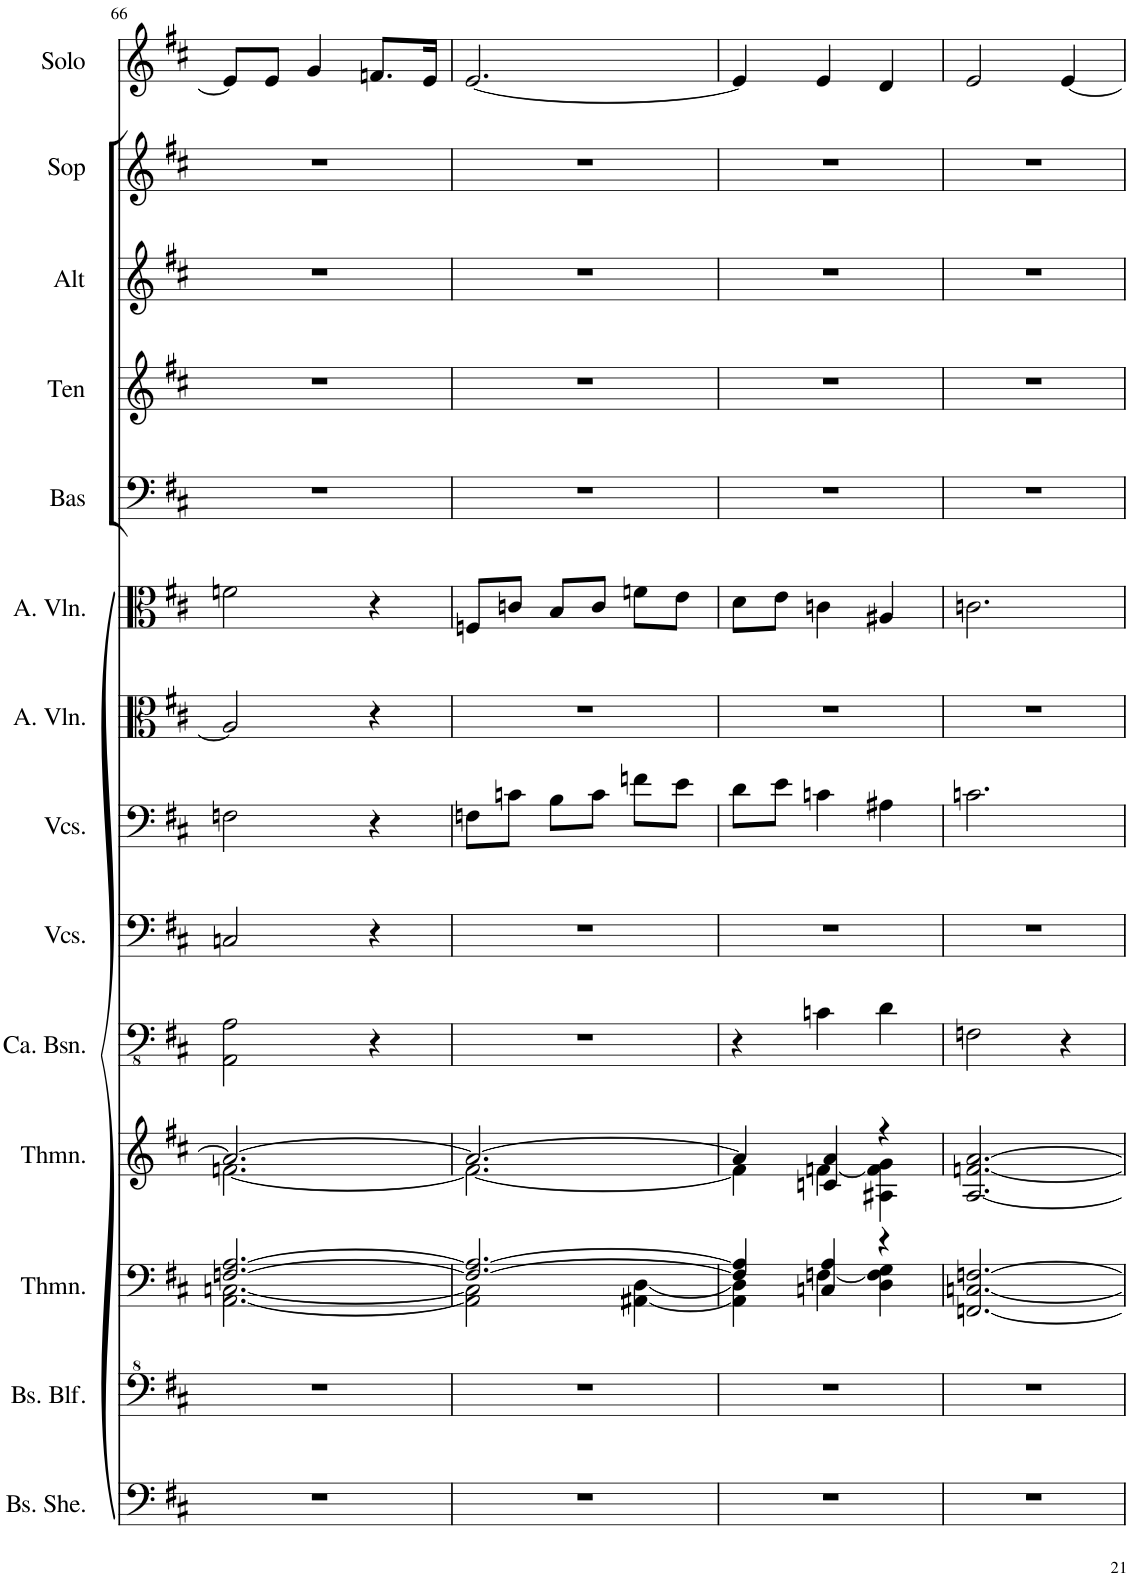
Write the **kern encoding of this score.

**kern	**kern	**kern	**kern	**kern	**kern	**kern	**kern	**kern	**kern	**kern	**kern	**kern	**kern
*part14	*part13	*part12	*part11	*part10	*part9	*part8	*part7	*part6	*part5	*part4	*part3	*part2	*part1
*staff14	*staff13	*staff12	*staff11	*staff10	*staff9	*staff8	*staff7	*staff6	*staff5	*staff4	*staff3	*staff2	*staff1
*I"Bas-sheng, Organ lh2	*I"Bas-blokfluit, Organ rh2	*I"Theremin, Organ lh1	*I"Theremin, Organ rh1	*I"Contrabassen, Double bass	*I"Violoncellos, Cello II	*I"Violoncellos, Cello I	*I"Altviolen, Viola II	*I"Altviolen, Viola I	*I"Bas	*I"Ten	*I"Alt	*I"Sopraan	*I"Bariton solo
*I'Bs. She.	*I'Bs. Blf.	*I'Thmn.	*I'Thmn.	*I'Ca. Bsn.	*I'Vcs.	*I'Vcs.	*I'A. Vln.	*I'A. Vln.	*I'Bas	*I'Ten	*I'Alt	*I'Sop	*I'Solo
!!LO:PB:g=z
*clefF4	*clefF^4	*clefF4	*clefG2	*clefFv4	*clefF4	*clefF4	*clefC3	*clefC3	*clefF4	*clefG2	*clefG2	*clefG2	*clefG2
*	*	*	*	*	*	*	*	*	*	*Trd1c2	*Trd1c2	*	*Trd4c7
*k[f#c#]	*k[f#c#]	*k[f#c#]	*k[f#c#]	*k[f#c#]	*k[f#c#]	*k[f#c#]	*k[f#c#]	*k[f#c#]	*k[f#c#]	*k[f#c#]	*k[f#c#]	*k[f#c#]	*k[f#c#]
*M3/4	*M3/4	*M3/4	*M3/4	*M3/4	*M3/4	*M3/4	*M3/4	*M3/4	*M3/4	*M3/4	*M3/4	*M3/4	*M3/4
=66	=66	=66	=66	=66	=66	=66	=66	=66	=66	=66	=66	=66	=66
*	*	*^	*^	*	*	*	*	*	*	*	*	*	*
2.r	2.r	[2.Fn/ [2.A/	[2.AA\ [2.Cn\	2.a/_	[2.fn\	2AAA\ 2AA\	2Cn/	2Fn\	2A/]	2fn\	2.r	2.r	2.r	2.r	8e/L]
.	.	.	.	.	.	.	.	.	.	.	.	.	.	.	8e/J
.	.	.	.	.	.	.	.	.	.	.	.	.	.	.	4g/
.	.	.	.	.	.	4r	4r	4r	4r	4r	.	.	.	.	8.fn/L
.	.	.	.	.	.	.	.	.	.	.	.	.	.	.	16e/Jk
=67	=67	=67	=67	=67	=67	=67	=67	=67	=67	=67	=67	=67	=67	=67	=67
2.r	2.r	2.F/_ 2.A/_	2AA\] 2C\]	2.a/_	2.f\_	2.r	2.r	8Fn\L	2.r	8Fn/L	2.r	2.r	2.r	2.r	[2.e/
.	.	.	.	.	.	.	.	8cn\J	.	8cn/J	.	.	.	.	.
.	.	.	.	.	.	.	.	8B\L	.	8B/L	.	.	.	.	.
.	.	.	.	.	.	.	.	8c\J	.	8c/J	.	.	.	.	.
.	.	.	[4AA#X\ [4D\	.	.	.	.	8fn\L	.	8fn\L	.	.	.	.	.
.	.	.	.	.	.	.	.	8e\J	.	8e\J	.	.	.	.	.
=68	=68	=68	=68	=68	=68	=68	=68	=68	=68	=68	=68	=68	=68	=68	=68
2.r	2.r	4F/] 4A/]	4AA#\] 4D\]	4a/]	4f\]	4r	2.r	8d\L	2.r	8d\L	2.r	2.r	2.r	2.r	4e/]
.	.	.	.	.	.	.	.	8e\J	.	8e\J	.	.	.	.	.
.	.	4Cn/ 4A/	[4Fn\	4cn/ 4a/	[4fn\	4Cn\	.	4cn\	.	4cn\	.	.	.	.	4e/
.	.	4r	4D\ 4F\] 4G\	4r	4A#X\ 4f\] 4g\	4D\	.	4A#X\	.	4A#X/	.	.	.	.	4d/
*	*	*v	*v	*	*	*	*	*	*	*	*	*	*	*	*
*	*	*	*v	*v	*	*	*	*	*	*	*	*	*	*
=69	=69	=69	=69	=69	=69	=69	=69	=69	=69	=69	=69	=69	=69
2.r	2.r	[2.FFn/ [2.Cn/ [2.Fn/	[2.A/ [2.fn/ [2.a/	2FFn\	2.r	2.cn\	2.r	2.cn\	2.r	2.r	2.r	2.r	2e/
.	.	.	.	4r	.	.	.	.	.	.	.	.	[4e/
=	=	=	=	=	=	=	=	=	=	=	=	=	=
*-	*-	*-	*-	*-	*-	*-	*-	*-	*-	*-	*-	*-	*-
